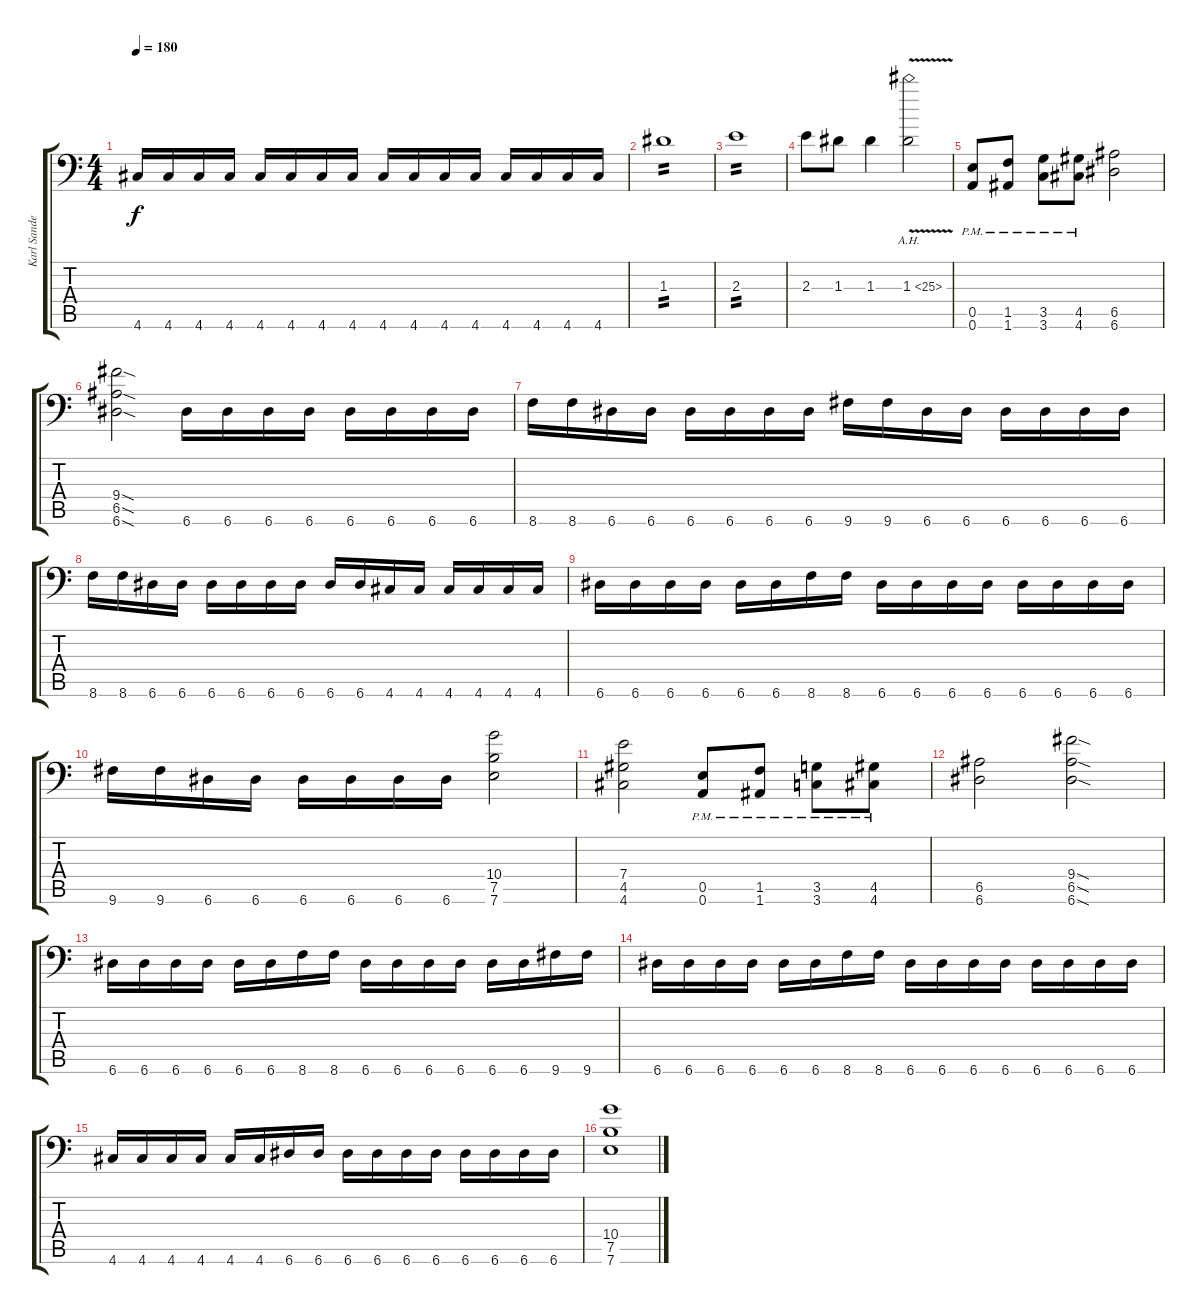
\track ("Karl Sanders" "Karl Sande") {instrument distortionguitar}
\staff {score tabs}
\tuning (B3 Gb3 D3 A2 E2 A1) {hide}
\ts (4 4)
\tempo 180
\clef f4
\ks c
4.6.16{dy f} 4.6.16 4.6.16 4.6.16 4.6.16 4.6.16 4.6.16 4.6.16 4.6.16 4.6.16 4.6.16 4.6.16 4.6.16 4.6.16 4.6.16 4.6.16 |
1.3.1{tp 2} |
2.3.1{tp 2} |
2.3.8 1.3.8 1.3.4 1.3{ah 24 v}.2 |
(0.5{pm} 0.6{pm}).8 (1.5{pm} 1.6{pm}).8 (3.5{pm} 3.6{pm}).8 (4.5{pm} 4.6{pm}).8 (6.5 6.6).2 |
(9.4{sod} 6.5{sod} 6.6{sod}).2 6.6.16 6.6.16 6.6.16 6.6.16 6.6.16 6.6.16 6.6.16 6.6.16 |
8.6.16 8.6.16 6.6.16 6.6.16 6.6.16 6.6.16 6.6.16 6.6.16 9.6.16 9.6.16 6.6.16 6.6.16 6.6.16 6.6.16 6.6.16 6.6.16 |
8.6.16 8.6.16 6.6.16 6.6.16 6.6.16 6.6.16 6.6.16 6.6.16 6.6.16 6.6.16 4.6.16 4.6.16 4.6.16 4.6.16 4.6.16 4.6.16 |
6.6.16 6.6.16 6.6.16 6.6.16 6.6.16 6.6.16 8.6.16 8.6.16 6.6.16 6.6.16 6.6.16 6.6.16 6.6.16 6.6.16 6.6.16 6.6.16 |
9.6.16 9.6.16 6.6.16 6.6.16 6.6.16 6.6.16 6.6.16 6.6.16 (10.4 7.5 7.6).2 |
(7.4 4.5 4.6).2 (0.5{pm} 0.6{pm}).8 (1.5{pm} 1.6{pm}).8 (3.5{pm} 3.6{pm}).8 (4.5{pm} 4.6{pm}).8 |
(6.5 6.6).2 (9.4{sod} 6.5{sod} 6.6{sod}).2 |
6.6.16 6.6.16 6.6.16 6.6.16 6.6.16 6.6.16 8.6.16 8.6.16 6.6.16 6.6.16 6.6.16 6.6.16 6.6.16 6.6.16 9.6.16 9.6.16 |
6.6.16 6.6.16 6.6.16 6.6.16 6.6.16 6.6.16 8.6.16 8.6.16 6.6.16 6.6.16 6.6.16 6.6.16 6.6.16 6.6.16 6.6.16 6.6.16 |
4.6.16 4.6.16 4.6.16 4.6.16 4.6.16 4.6.16 6.6.16 6.6.16 6.6.16 6.6.16 6.6.16 6.6.16 6.6.16 6.6.16 6.6.16 6.6.16 |
(10.4 7.5 7.6).1
